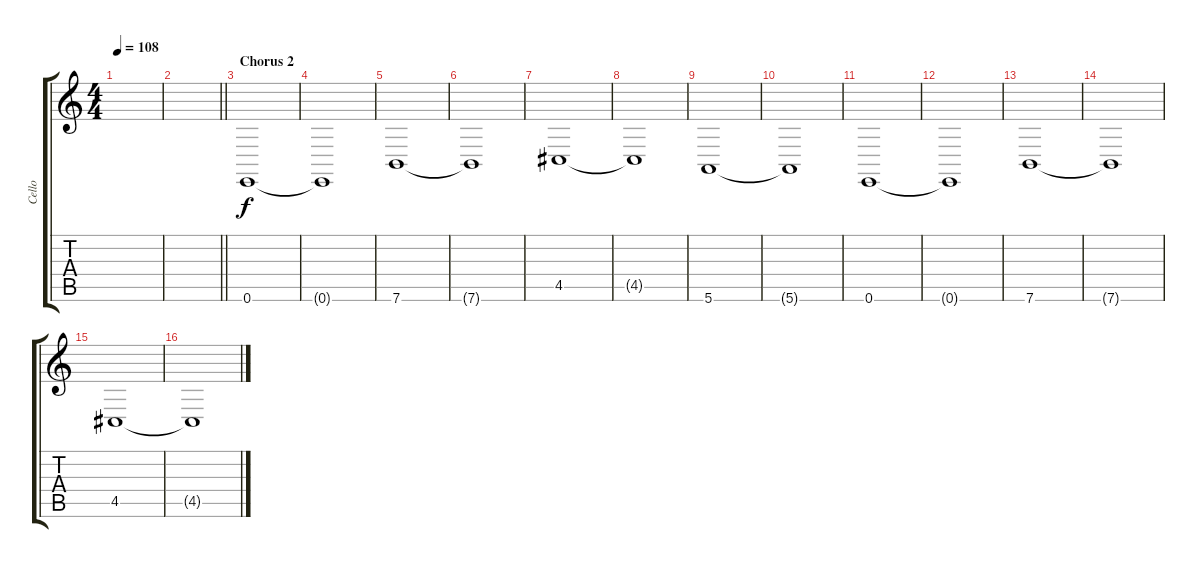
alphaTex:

\track ("Cello" "Cello") {instrument violin}
\staff {score tabs}
\tuning (E4 B3 G3 D3 A2 E2) {hide}
\ts (4 4)
\tempo 108
\clef g2
\ks c
|
\barLineRight lightlight
|
\section ("" "Chorus 2")
0.6.1 |
0.6{t}.1 |
7.6.1 |
7.6{t}.1 |
4.5.1 |
4.5{t}.1 |
5.6.1 |
5.6{t}.1 |
0.6.1 |
0.6{t}.1 |
7.6.1 |
7.6{t}.1 |
4.5.1 |
4.5{t}.1
